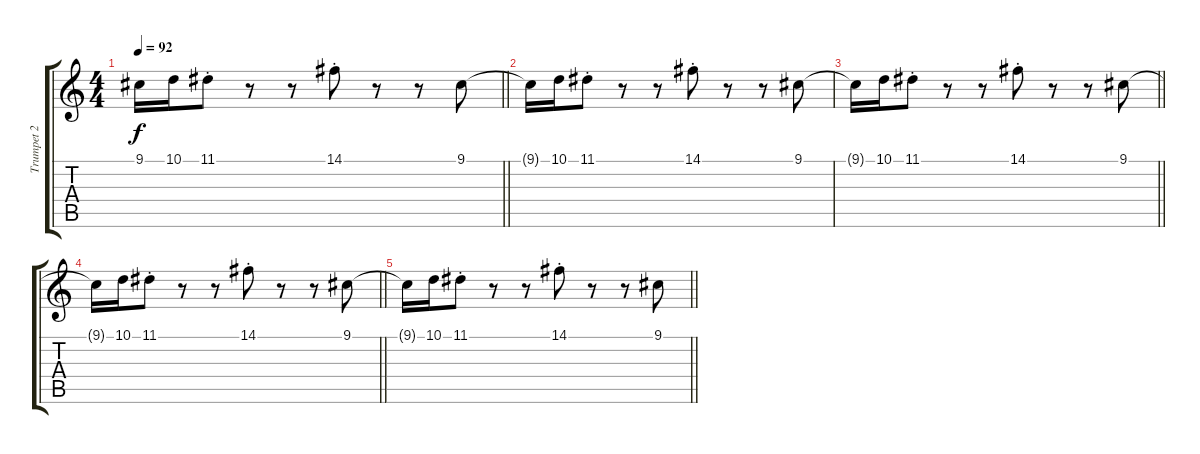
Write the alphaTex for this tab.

\track ("Trumpet 2" "Trumpet 2") {instrument trumpet}
\staff {score tabs}
\tuning (E4 B3 G3 D3 A2 E2) {hide}
\ts (4 4)
\tempo 92
\clef g2
\barLineRight lightlight
\ks c
9.1{t}.16{dy f} 10.1.16 11.1{st}.8 r.8 r.8 14.1{st}.8 r.8 r.8 9.1.8 |
9.1{t}.16 10.1.16 11.1{st}.8 r.8 r.8 14.1{st}.8 r.8 r.8 9.1.8 |
\barLineRight lightlight
9.1{t}.16 10.1.16 11.1{st}.8 r.8 r.8 14.1{st}.8 r.8 r.8 9.1.8 |
\barLineRight lightlight
9.1{t}.16 10.1.16 11.1{st}.8 r.8 r.8 14.1{st}.8 r.8 r.8 9.1.8 |
\barLineRight lightlight
9.1{t}.16 10.1.16 11.1{st}.8 r.8 r.8 14.1{st}.8 r.8 r.8 9.1.8
